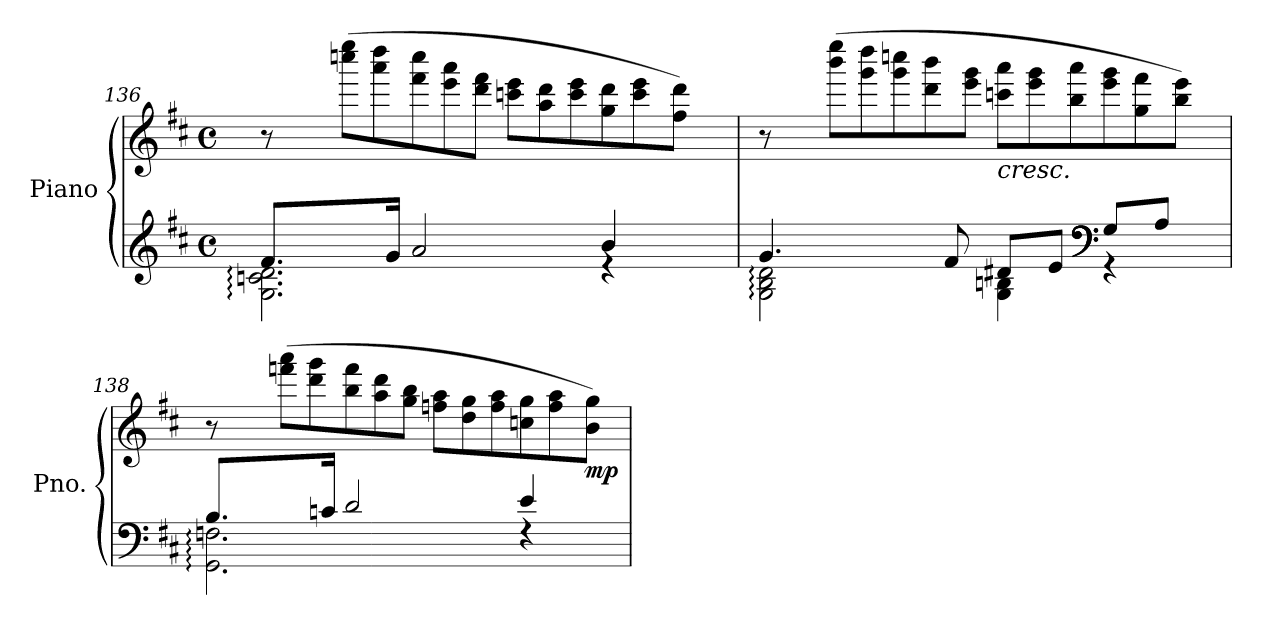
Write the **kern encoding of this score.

**kern	**kern	**dynam
*part1	*part1	*part1
*staff2	*staff1	*staff1/2
*I"Piano	*	*
*I'Pno.	*	*
!!LO:LB:g=z
*clefG2	*clefG2	*
*k[f#c#]	*k[f#c#]	*
*M4/4	*M4/4	*
*met(c)	*met(c)	*
=136	=136	=136
*^	*	*
*	*^	*	*
*	*	*	*Xtuplet	*
8.f#/L	2.G\: 2.cn\: 2.d\:	64d!LLLLyy	12r	.
.	.	64f#!JJJJyy	.	.
.	.	8..ryy	.	.
.	.	.	(12ccccn\ 12eeee\L	.
.	.	.	12aaa\ 12dddd\	.
16g/Jk	.	.	.	.
2a/	.	4ryy	12fff#\ 12cccc\	.
.	.	.	12eee\ 12aaa\	.
.	.	.	12ddd\ 12fff#\J	.
.	.	4ryy	12cccn\ 12eee\L	.
.	.	.	12aa\ 12ddd\	.
.	.	.	12ccc\ 12eee\	.
4b/	4re	8ryy	12gg\ 12ddd\	.
.	.	.	12ccc\ 12eee\	.
.	.	16.ryy	.	.
.	.	.	12ff#\ 12ddd\J)	.
.	.	64G!LLLLyy	.	.
.	.	64B!JJJJyy	.	.
=137	=137	=137	=137	=137
4.g/	2G\: 2B\: 2d\:	64d!LLLLyy	12r	.
.	.	64g!JJJJyy	.	.
.	.	8..ryy	.	.
.	.	.	(12bbb\ 12eeee\L	.
.	.	.	12ggg\ 12dddd\	.
.	.	4ryy	12ggg\ 12ccccn\	.
.	.	.	12ddd\ 12bbb\	.
8f#/	.	.	.	.
.	.	.	12eee\ 12ggg\J	.
!	!	!	!	!LO:HP:b
8d#X/L	4G\ 4Bn\	4ryy	12cccn\ 12aaa\L	<
.	.	.	12eee\ 12ggg\	.
8e/J	.	.	.	.
.	.	.	12bb\ 12aaa\	.
*clefF4	*	*	*	*
8G/L	4rGG	8..ryy	12eee\ 12ggg\	.
.	.	.	12gg\ 12fff#\	.
8A/J	.	.	.	.
.	.	.	12bb\ 12eee\J)	.
.	.	64ryy	.	.
.	.	64GG!yy	.	.
=138	=138	=138	=138	=138
8.B/L	2.GG\: 2.Fn\:	64F!LLLLyy	12r	.
.	.	64B!JJJJyy	.	.
.	.	8..ryy	.	.
.	.	.	(12fffn\ 12aaa\L	.
.	.	.	12ddd\ 12ggg\	.
16cn/Jk	.	.	.	.
2d/	.	4ryy	12bb\ 12fff\	.
.	.	.	12aa\ 12ddd\	.
.	.	.	12gg\ 12bb\J	.
.	.	4ryy	12ffn\ 12aa\L	.
.	.	.	12dd\ 12gg\	.
.	.	.	12ff\ 12aa\	.
4e/	4rF	8ryy	12ccn\ 12gg\	.
.	.	.	12ff\ 12aa\	.
.	.	16..ryy	.	.
!	!	!	!	!LO:DY:b
.	.	.	12b\ 12gg\J)	mp
.	.	64GG!yy	.	.
*v	*v	*v	*	*
.	.	[
=	=	=
*-	*-	*-
